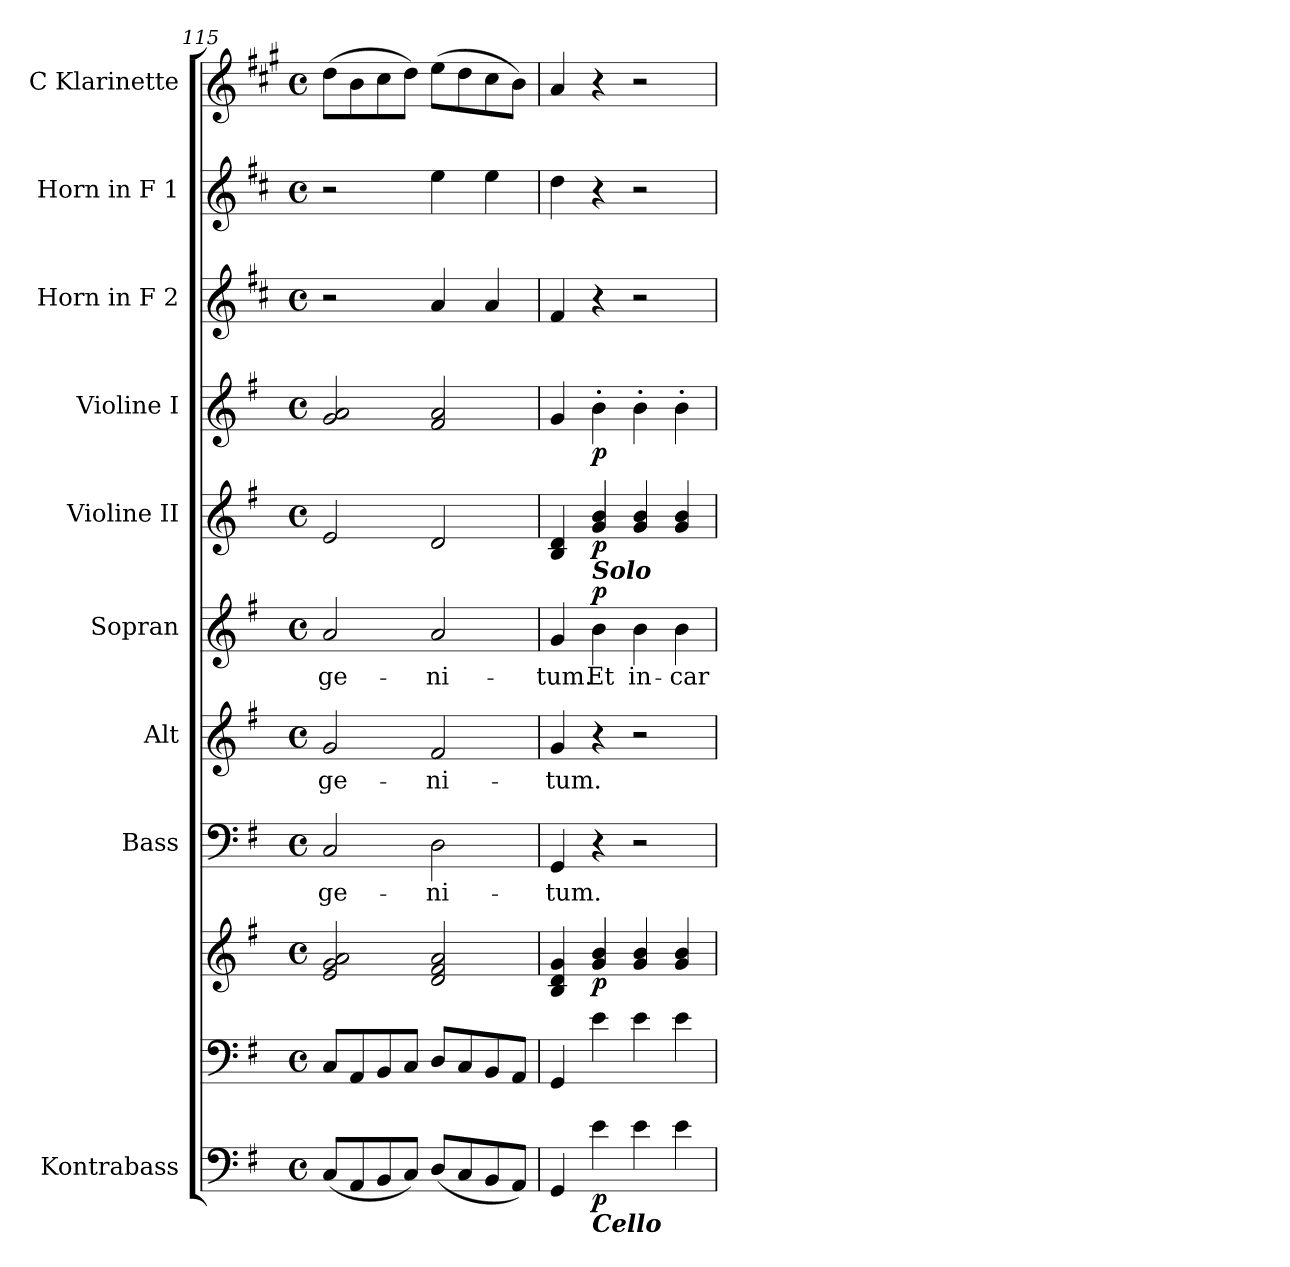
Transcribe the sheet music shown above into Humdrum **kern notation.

**kern	**dynam	**kern	**kern	**dynam	**kern	**text	**kern	**text	**kern	**text	**dynam	**kern	**dynam	**kern	**dynam	**kern	**kern	**kern
*part10	*part10	*part9	*part9	*part9	*part8	*part8	*part7	*part7	*part6	*part6	*part6	*part5	*part5	*part4	*part4	*part3	*part2	*part1
*staff11	*staff11	*staff10	*staff9	*staff9/10	*staff8	*staff8	*staff7	*staff7	*staff6	*staff6	*staff6	*staff5	*staff5	*staff4	*staff4	*staff3	*staff2	*staff1
*I"Kontrabass	*	*	*	*	*I"Bass	*	*I"Alt	*	*I"Sopran	*	*	*I"Violine II	*	*I"Violine I	*	*I"Horn in F 2	*I"Horn in F 1	*I"C Klarinette
*I'Kb.	*	*	*	*	*I'B.	*	*I'A.	*	*I'S.	*	*	*I'Vl. II	*	*I'Vl. I	*	*	*	*I'Kl.
*clefF4	*	*clefF4	*clefG2	*	*clefF4	*	*clefG2	*	*clefG2	*	*	*clefG2	*	*clefG2	*	*clefG2	*clefG2	*clefG2
*ITrd7c12	*	*	*	*	*	*	*	*	*	*	*	*	*	*	*	*ITrd4c7	*ITrd4c7	*ITrd1c2
*k[f#]	*	*k[f#]	*k[f#]	*	*k[f#]	*	*k[f#]	*	*k[f#]	*	*	*k[f#]	*	*k[f#]	*	*k[f#]	*k[f#]	*k[f#]
*G:	*	*G:	*G:	*	*G:	*	*G:	*	*G:	*	*	*G:	*	*G:	*	*G:	*G:	*G:
*M4/4	*	*M4/4	*M4/4	*	*M4/4	*	*M4/4	*	*M4/4	*	*	*M4/4	*	*M4/4	*	*M4/4	*M4/4	*M4/4
*met(c)	*	*met(c)	*met(c)	*	*met(c)	*	*met(c)	*	*met(c)	*	*	*met(c)	*	*met(c)	*	*met(c)	*met(c)	*met(c)
=115	=115	=115	=115	=115	=115	=115	=115	=115	=115	=115	=115	=115	=115	=115	=115	=115	=115	=115
!	!	!	!	!	!	!LO:LY:b	!	!LO:LY:b	!	!LO:LY:b	!	!	!	!	!	!	!	!
(<8CC/L	.	8C/L	2e/ 2g/ 2a/	.	2C/	-ge-	2g/	-ge-	2a/	ge-	.	2e/	.	2g/ 2a/	.	2r	2r	(>8cc\L
8AAA/	.	8AA/	.	.	.	.	.	.	.	.	.	.	.	.	.	.	.	8a\
8BBB/	.	8BB/	.	.	.	.	.	.	.	.	.	.	.	.	.	.	.	8b\
8CC/J)	.	8C/J	.	.	.	.	.	.	.	.	.	.	.	.	.	.	.	8cc\J)
!	!	!	!	!	!	!LO:LY:b	!	!LO:LY:b	!	!LO:LY:b	!	!	!	!	!	!	!	!
(<8DD/L	.	8D/L	2d/ 2f#/ 2a/	.	2D\	-ni-	2f#/	-ni-	2a/	-ni-	.	2d/	.	2f#/ 2a/	.	4d/	4a\	(>8dd\L
8CC/	.	8C/	.	.	.	.	.	.	.	.	.	.	.	.	.	.	.	8cc\
8BBB/	.	8BB/	.	.	.	.	.	.	.	.	.	.	.	.	.	4d/	4a\	8b\
8AAA/J)	.	8AA/J	.	.	.	.	.	.	.	.	.	.	.	.	.	.	.	8a\J)
=116	=116	=116	=116	=116	=116	=116	=116	=116	=116	=116	=116	=116	=116	=116	=116	=116	=116	=116
!	!	!	!	!	!	!LO:LY:b	!	!LO:LY:b	!	!LO:LY:b	!	!	!	!	!	!	!	!
4GGG/	.	4GG/	4B/ 4d/ 4g/	.	4GG/	-tum.	4g/	-tum.	4g/	-tum.	.	4B/ 4d/	.	4g/	.	4B/	4g\	4g/
!	!	!	!	!	!	!	!	!	!LO:TX:a:Bi:t=Solo	!	!	!	!	!	!	!	!	!
!LO:TX:b:Bi:t=Cello	!	!	!	!	!	!	!	!	!	!	!	!	!	!	!	!	!	!
!	!LO:DY:b	!	!	!LO:DY:b	!	!	!	!	!	!LO:LY:b	!LO:DY:a	!	!LO:DY:b	!	!LO:DY:b	!	!	!
4E\	p	4e\	4g/ 4b/	p	4r	.	4r	.	4b\	Et	p	4g/ 4b/	p	4b'>\	p	4r	4r	4r
!	!	!	!	!	!	!	!	!	!	!LO:LY:b	!	!	!	!	!	!	!	!
4E\	.	4e\	4g/ 4b/	.	2r	.	2r	.	4b\	in-	.	4g/ 4b/	.	4b'>\	.	2r	2r	2r
!	!	!	!	!	!	!	!	!	!	!LO:LY:b	!	!	!	!	!	!	!	!
4E\	.	4e\	4g/ 4b/	.	.	.	.	.	4b\	-car-	.	4g/ 4b/	.	4b'>\	.	.	.	.
=	=	=	=	=	=	=	=	=	=	=	=	=	=	=	=	=	=	=
*-	*-	*-	*-	*-	*-	*-	*-	*-	*-	*-	*-	*-	*-	*-	*-	*-	*-	*-
